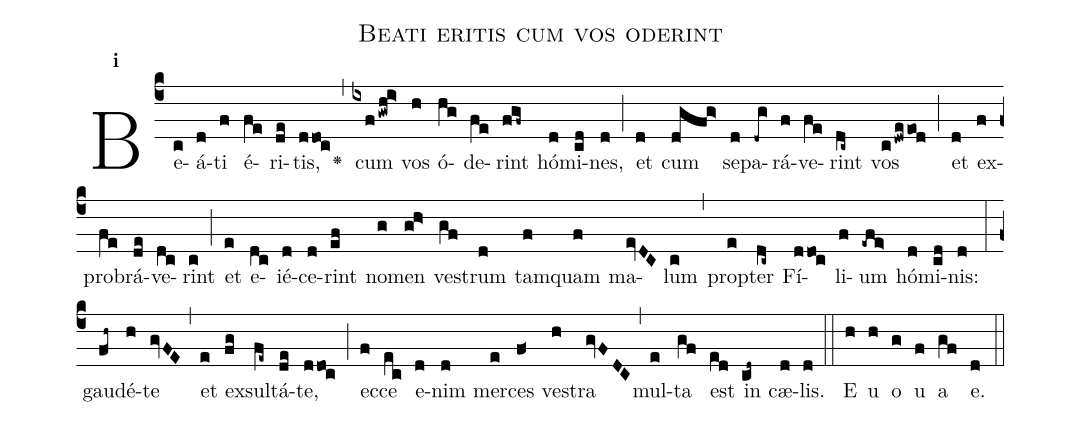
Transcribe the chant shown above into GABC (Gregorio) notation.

name:Beati eritis cum vos oderint;
office-part:Antiphona;
mode:1;
%%
initial-style: 1;
name: Beati eritis cum vos oderint;
book: Antiphonae & Responsoria/Tomus IV, p. 132;
occasion: Dominica VI per Annum;
office-part: Vesperae Ant Mc;
annotation: 1d;
centering-scheme: english;
font: OFLSortsMillGoudy;
height: 11;
width: 4.5;
%%
(c4)Be(c)á(d)ti(f) é(fe)ri(de)tis,(ddoc) <v>\greheightstar</v>(,) cum(ixfgwh!i>) vos(h) ó(hg)de(fe)rint(fgf~) hó(d)mi(cd)nes,(d) (;) et(d) cum(dgfg>) se(d)pa(-dg)rá(f)ve(fe)rint(dc~) vos(cdweeod) (;) et(d) ex(f)pro(fe)brá(de)ve(dc)rint(c) (;) et(e) e(dc)ié(d)ce(d)rint(ef) no(g)men(gh>) ve(gf)strum(d) tam(f)quam(f) ma(evDC)lum(c) (,) prop(e)ter(dc~) Fí(ddoc)li(f)um(-efe>) hó(d)mi(cd)nis:(d) (:) gau(fh~)dé(h)te(gvFE) (,) et(e) ex(fg)sul(fe~)tá(de)te,(ddoc) (;) ec(f)ce(ec) e(d)nim(d) mer(e)ces(f<) ve(h)stra(gvFDC) (,) mul(e)ta(gf) est(ed) in(cd~) cæ(d)lis.(d) (::) E(h) u(h) o(g) u(f) a(gf) e.(d) (::)
